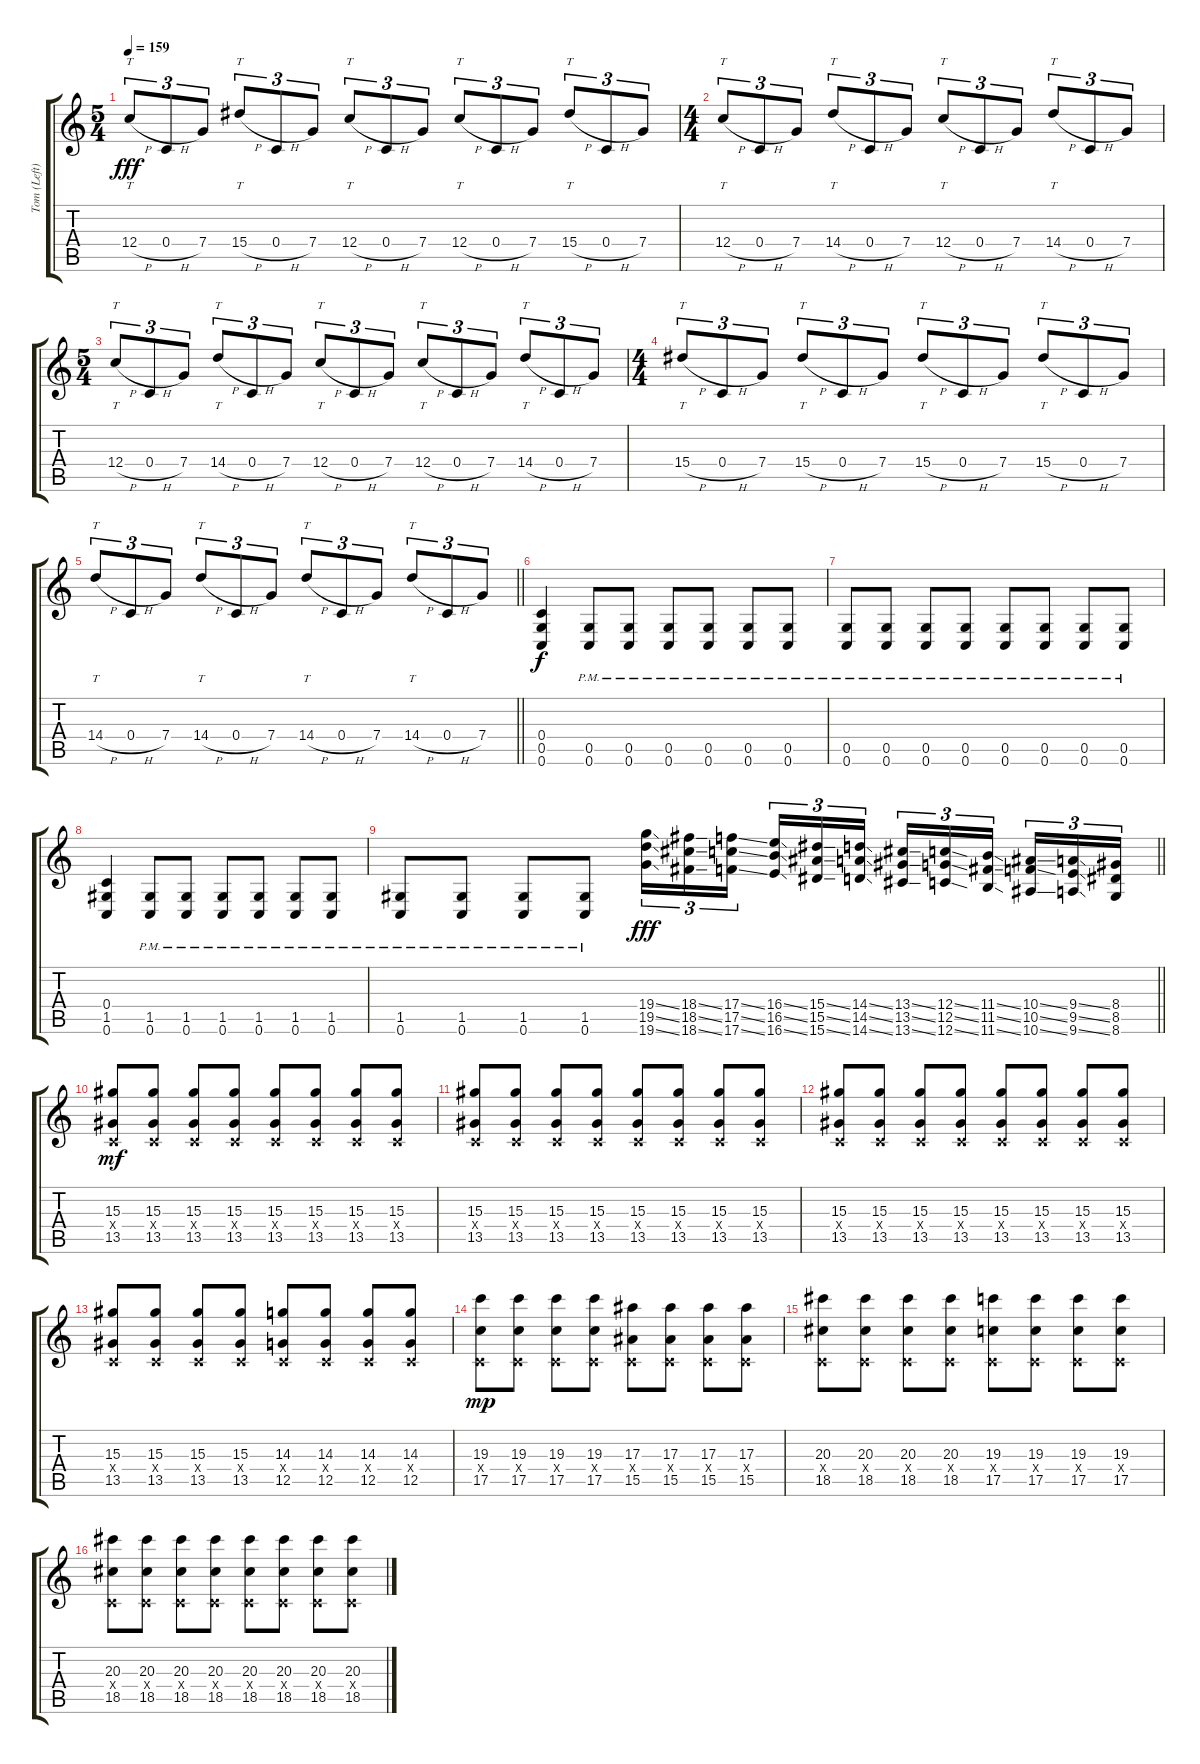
\track ("Tom (Left)" "Tom (Left)") {instrument distortionguitar}
\staff {score tabs}
\tuning (D4 A3 F3 C3 G2 C2) {hide}
\ts (5 4)
\tempo 159
\clef g2
\ks c
12.4{h}.8{tt tu (3 2) dy fff} 0.4{h}.8{tu (3 2)} 7.4.8{tu (3 2)} 15.4{h}.8{tt tu (3 2)} 0.4{h}.8{tu (3 2)} 7.4.8{tu (3 2)} 12.4{h}.8{tt tu (3 2)} 0.4{h}.8{tu (3 2)} 7.4.8{tu (3 2)} 12.4{h}.8{tt tu (3 2)} 0.4{h}.8{tu (3 2)} 7.4.8{tu (3 2)} 15.4{h}.8{tt tu (3 2)} 0.4{h}.8{tu (3 2)} 7.4.8{tu (3 2)} |
\ts (4 4)
12.4{h}.8{tt tu (3 2)} 0.4{h}.8{tu (3 2)} 7.4.8{tu (3 2)} 14.4{h}.8{tt tu (3 2)} 0.4{h}.8{tu (3 2)} 7.4.8{tu (3 2)} 12.4{h}.8{tt tu (3 2)} 0.4{h}.8{tu (3 2)} 7.4.8{tu (3 2)} 14.4{h}.8{tt tu (3 2)} 0.4{h}.8{tu (3 2)} 7.4.8{tu (3 2)} |
\ts (5 4)
12.4{h}.8{tt tu (3 2)} 0.4{h}.8{tu (3 2)} 7.4.8{tu (3 2)} 14.4{h}.8{tt tu (3 2)} 0.4{h}.8{tu (3 2)} 7.4.8{tu (3 2)} 12.4{h}.8{tt tu (3 2)} 0.4{h}.8{tu (3 2)} 7.4.8{tu (3 2)} 12.4{h}.8{tt tu (3 2)} 0.4{h}.8{tu (3 2)} 7.4.8{tu (3 2)} 14.4{h}.8{tt tu (3 2)} 0.4{h}.8{tu (3 2)} 7.4.8{tu (3 2)} |
\ts (4 4)
15.4{h}.8{tt tu (3 2)} 0.4{h}.8{tu (3 2)} 7.4.8{tu (3 2)} 15.4{h}.8{tt tu (3 2)} 0.4{h}.8{tu (3 2)} 7.4.8{tu (3 2)} 15.4{h}.8{tt tu (3 2)} 0.4{h}.8{tu (3 2)} 7.4.8{tu (3 2)} 15.4{h}.8{tt tu (3 2)} 0.4{h}.8{tu (3 2)} 7.4.8{tu (3 2)} |
\barLineRight lightlight
14.4{h}.8{tt tu (3 2)} 0.4{h}.8{tu (3 2)} 7.4.8{tu (3 2)} 14.4{h}.8{tt tu (3 2)} 0.4{h}.8{tu (3 2)} 7.4.8{tu (3 2)} 14.4{h}.8{tt tu (3 2)} 0.4{h}.8{tu (3 2)} 7.4.8{tu (3 2)} 14.4{h}.8{tt tu (3 2)} 0.4{h}.8{tu (3 2)} 7.4.8{tu (3 2)} |
(0.4 0.5 0.6).4{dy f} (0.5{pm} 0.6{pm}).8 (0.5{pm} 0.6{pm}).8 (0.5{pm} 0.6{pm}).8 (0.5{pm} 0.6{pm}).8 (0.5{pm} 0.6{pm}).8 (0.5{pm} 0.6{pm}).8 |
(0.5{pm} 0.6{pm}).8 (0.5{pm} 0.6{pm}).8 (0.5{pm} 0.6{pm}).8 (0.5{pm} 0.6{pm}).8 (0.5{pm} 0.6{pm}).8 (0.5{pm} 0.6{pm}).8 (0.5{pm} 0.6{pm}).8 (0.5{pm} 0.6{pm}).8 |
(0.4 1.5 0.6).4 (1.5{pm} 0.6{pm}).8 (1.5{pm} 0.6{pm}).8 (1.5{pm} 0.6{pm}).8 (1.5{pm} 0.6{pm}).8 (1.5{pm} 0.6{pm}).8 (1.5{pm} 0.6{pm}).8 |
\barLineRight lightlight
(1.5{pm} 0.6{pm}).8 (1.5{pm} 0.6{pm}).8 (1.5{pm} 0.6{pm}).8 (1.5{pm} 0.6{pm}).8 (19.4{ss} 19.5{ss} 19.6{ss}).16{tu (3 2) dy fff instrument guitarfretnoise} (18.4{ss} 18.5{ss} 18.6{ss}).16{tu (3 2)} (17.4{ss} 17.5{ss} 17.6{ss}).16{tu (3 2) beam splitsecondary} (16.4{ss} 16.5{ss} 16.6{ss}).16{tu (3 2)} (15.4{ss} 15.5{ss} 15.6{ss}).16{tu (3 2)} (14.4{ss} 14.5{ss} 14.6{ss}).16{tu (3 2)} (13.4{ss} 13.5{ss} 13.6{ss}).16{tu (3 2)} (12.4{ss} 12.5{ss} 12.6{ss}).16{tu (3 2)} (11.4{ss} 11.5{ss} 11.6{ss}).16{tu (3 2) beam splitsecondary} (10.4{ss} 10.5{ss} 10.6{ss}).16{tu (3 2)} (9.4{ss} 9.5{ss} 9.6{ss}).16{tu (3 2)} (8.4 8.5 8.6).16{tu (3 2)} |
(15.3 0.4{x} 13.5).8{dy mf instrument distortionguitar} (15.3 0.4{x} 13.5).8 (15.3 0.4{x} 13.5).8 (15.3 0.4{x} 13.5).8 (15.3 0.4{x} 13.5).8 (15.3 0.4{x} 13.5).8 (15.3 0.4{x} 13.5).8 (15.3 0.4{x} 13.5).8 |
(15.3 0.4{x} 13.5).8 (15.3 0.4{x} 13.5).8 (15.3 0.4{x} 13.5).8 (15.3 0.4{x} 13.5).8 (15.3 0.4{x} 13.5).8 (15.3 0.4{x} 13.5).8 (15.3 0.4{x} 13.5).8 (15.3 0.4{x} 13.5).8 |
(15.3 0.4{x} 13.5).8 (15.3 0.4{x} 13.5).8 (15.3 0.4{x} 13.5).8 (15.3 0.4{x} 13.5).8 (15.3 0.4{x} 13.5).8 (15.3 0.4{x} 13.5).8 (15.3 0.4{x} 13.5).8 (15.3 0.4{x} 13.5).8 |
(15.3 0.4{x} 13.5).8 (15.3 0.4{x} 13.5).8 (15.3 0.4{x} 13.5).8 (15.3 0.4{x} 13.5).8 (14.3 0.4{x} 12.5).8 (14.3 0.4{x} 12.5).8 (14.3 0.4{x} 12.5).8 (14.3 0.4{x} 12.5).8 |
(19.3 0.4{x} 17.5).8{dy mp} (19.3 0.4{x} 17.5).8 (19.3 0.4{x} 17.5).8 (19.3 0.4{x} 17.5).8 (17.3 0.4{x} 15.5).8 (17.3 0.4{x} 15.5).8 (17.3 0.4{x} 15.5).8 (17.3 0.4{x} 15.5).8 |
(20.3 0.4{x} 18.5).8 (20.3 0.4{x} 18.5).8 (20.3 0.4{x} 18.5).8 (20.3 0.4{x} 18.5).8 (19.3 0.4{x} 17.5).8 (19.3 0.4{x} 17.5).8 (19.3 0.4{x} 17.5).8 (19.3 0.4{x} 17.5).8 |
(20.3 0.4{x} 18.5).8 (20.3 0.4{x} 18.5).8 (20.3 0.4{x} 18.5).8 (20.3 0.4{x} 18.5).8 (20.3 0.4{x} 18.5).8 (20.3 0.4{x} 18.5).8 (20.3 0.4{x} 18.5).8 (20.3 0.4{x} 18.5).8
